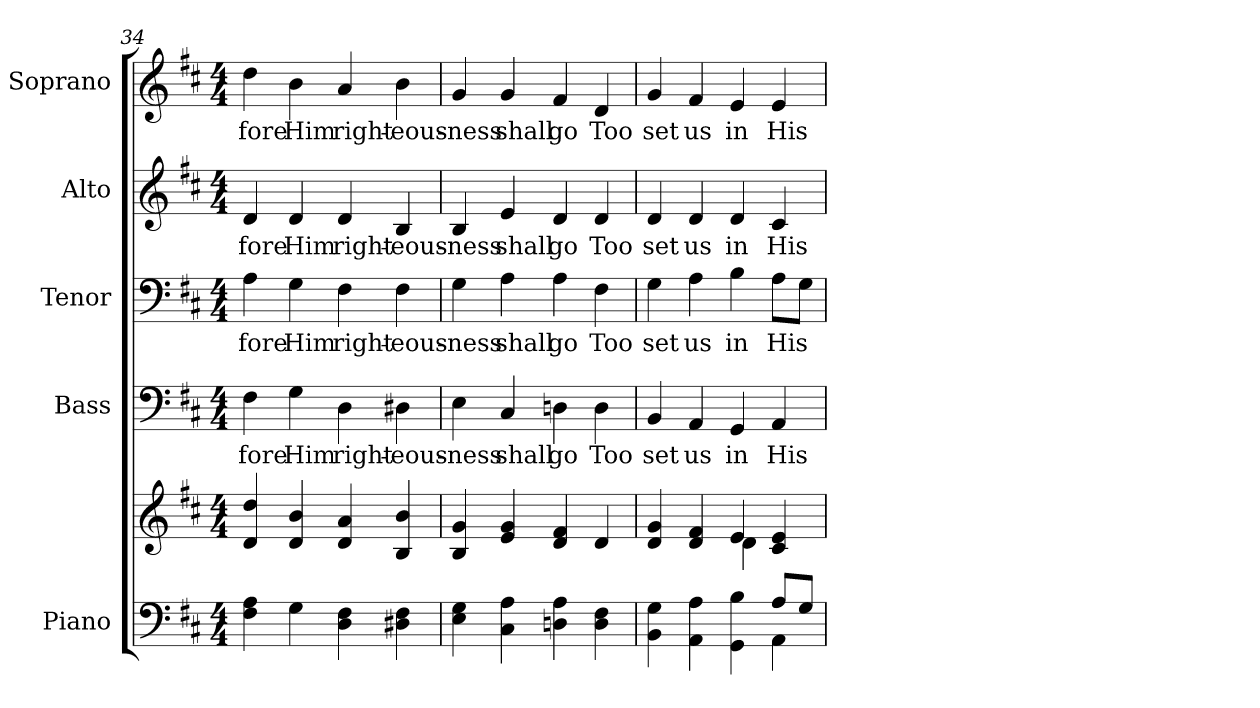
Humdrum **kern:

**kern	**kern	**kern	**text	**kern	**text	**kern	**text	**kern	**text
*part5	*part5	*part4	*part4	*part3	*part3	*part2	*part2	*part1	*part1
*staff6	*staff5	*staff4	*staff4	*staff3	*staff3	*staff2	*staff2	*staff1	*staff1
*I"Piano	*	*I"Bass	*	*I"Tenor	*	*I"Alto	*	*I"Soprano	*
*I'Pno.	*	*I'B.	*	*I'T.	*	*I'A.	*	*I'S.	*
*clefF4	*clefG2	*clefF4	*	*clefF4	*	*clefG2	*	*clefG2	*
*k[f#c#]	*k[f#c#]	*k[f#c#]	*	*k[f#c#]	*	*k[f#c#]	*	*k[f#c#]	*
*D:	*D:	*D:	*	*D:	*	*D:	*	*D:	*
*M4/4	*M4/4	*M4/4	*	*M4/4	*	*M4/4	*	*M4/4	*
=34	=34	=34	=34	=34	=34	=34	=34	=34	=34
!	!	!	!LO:LY:b:color=#000000	!	!	!	!	!	!
!	!	!	!	!	!LO:LY:b:color=#000000	!	!	!	!
!	!	!	!	!	!	!	!LO:LY:b:color=#000000	!	!
!	!	!	!	!	!	!	!	!	!LO:LY:b:color=#000000
4F#i\ 4Ai	4di/ 4ddi	4F#i\	-fore	4Ai\	-fore	4di/	-fore	4ddi\	-fore
!	!	!	!LO:LY:b:color=#000000	!	!	!	!	!	!
!	!	!	!	!	!LO:LY:b:color=#000000	!	!	!	!
!	!	!	!	!	!	!	!LO:LY:b:color=#000000	!	!
!	!	!	!	!	!	!	!	!	!LO:LY:b:color=#000000
4Gi\	4di/ 4bi	4Gi\	Him	4Gi\	Him	4di/	Him	4bi\	Him
!	!	!	!LO:LY:b:color=#000000	!	!	!	!	!	!
!	!	!	!	!	!LO:LY:b:color=#000000	!	!	!	!
!	!	!	!	!	!	!	!LO:LY:b:color=#000000	!	!
!	!	!	!	!	!	!	!	!	!LO:LY:b:color=#000000
4Di\ 4F#i	4di/ 4ai	4Di\	right-	4F#i\	right-	4di/	right-	4ai/	right-
!	!	!	!LO:LY:b:color=#000000	!	!	!	!	!	!
!	!	!	!	!	!LO:LY:b:color=#000000	!	!	!	!
!	!	!	!	!	!	!	!LO:LY:b:color=#000000	!	!
!	!	!	!	!	!	!	!	!	!LO:LY:b:color=#000000
4D#Xi\ 4F#i	4Bi/ 4bi	4D#Xi\	-eous-	4F#i\	-eous-	4Bi/	-eous-	4bi\	-eous-
!!LO:PB:g=z
=35	=35	=35	=35	=35	=35	=35	=35	=35	=35
!	!	!	!LO:LY:b:color=#000000	!	!	!	!	!	!
!	!	!	!	!	!LO:LY:b:color=#000000	!	!	!	!
!	!	!	!	!	!	!	!LO:LY:b:color=#000000	!	!
!	!	!	!	!	!	!	!	!	!LO:LY:b:color=#000000
4Ei\ 4Gi	4Bi/ 4gi	4Ei\	-ness	4Gi\	-ness	4Bi/	-ness	4gi/	-ness
!	!	!	!LO:LY:b:color=#000000	!	!	!	!	!	!
!	!	!	!	!	!LO:LY:b:color=#000000	!	!	!	!
!	!	!	!	!	!	!	!LO:LY:b:color=#000000	!	!
!	!	!	!	!	!	!	!	!	!LO:LY:b:color=#000000
4C#i\ 4Ai	4ei/ 4gi	4C#i/	shall	4Ai\	shall	4ei/	shall	4gi/	shall
!	!	!	!LO:LY:b:color=#000000	!	!	!	!	!	!
!	!	!	!	!	!LO:LY:b:color=#000000	!	!	!	!
!	!	!	!	!	!	!	!LO:LY:b:color=#000000	!	!
!	!	!	!	!	!	!	!	!	!LO:LY:b:color=#000000
4Dni\ 4Ai	4di/ 4f#i	4Dni\	go	4Ai\	go	4di/	go	4f#i/	go
!	!	!	!LO:LY:b:color=#000000	!	!	!	!	!	!
!	!	!	!	!	!LO:LY:b:color=#000000	!	!	!	!
!	!	!	!	!	!	!	!LO:LY:b:color=#000000	!	!
!	!	!	!	!	!	!	!	!	!LO:LY:b:color=#000000
4Di\ 4F#i	4di/	4Di\	Too	4F#i\	Too	4di/	Too	4di/	Too
=36	=36	=36	=36	=36	=36	=36	=36	=36	=36
*^	*^	*	*	*	*	*	*	*	*
!	!	!	!	!	!LO:LY:b:color=#000000	!	!	!	!	!	!
!	!	!	!	!	!	!	!LO:LY:b:color=#000000	!	!	!	!
!	!	!	!	!	!	!	!	!	!LO:LY:b:color=#000000	!	!
!	!	!	!	!	!	!	!	!	!	!	!LO:LY:b:color=#000000
4BBi\ 4Gi	2ryy	4di/ 4gi	2ryy	4BBi/	set	4Gi\	set	4di/	set	4gi/	set
!	!	!	!	!	!LO:LY:b:color=#000000	!	!	!	!	!	!
!	!	!	!	!	!	!	!LO:LY:b:color=#000000	!	!	!	!
!	!	!	!	!	!	!	!	!	!LO:LY:b:color=#000000	!	!
!	!	!	!	!	!	!	!	!	!	!	!LO:LY:b:color=#000000
4AAi\ 4Ai	.	4di/ 4f#i	.	4AAi/	us	4Ai\	us	4di/	us	4f#i/	us
!	!	!	!	!	!LO:LY:b:color=#000000	!	!	!	!	!	!
!	!	!	!	!	!	!	!LO:LY:b:color=#000000	!	!	!	!
!	!	!	!	!	!	!	!	!	!LO:LY:b:color=#000000	!	!
!	!	!	!	!	!	!	!	!	!	!	!LO:LY:b:color=#000000
4GGi\ 4Bi	4ryy	4ei/	4di\	4GGi/	in	4Bi\	in	4di/	in	4ei/	in
!	!	!	!	!	!LO:LY:b:color=#000000	!	!	!	!	!	!
!	!	!	!	!	!	!	!LO:LY:b:color=#000000	!	!	!	!
!	!	!	!	!	!	!	!	!	!LO:LY:b:color=#000000	!	!
!	!	!	!	!	!	!	!	!	!	!	!LO:LY:b:color=#000000
8Ai/L	4AAi\	4c#i/ 4ei	4ryy	4AAi/	His	8Ai\L	His	4c#i/	His	4ei/	His
8Gi/J	.	.	.	.	.	8Gi\J	.	.	.	.	.
*v	*v	*	*	*	*	*	*	*	*	*	*
*	*v	*v	*	*	*	*	*	*	*	*
=	=	=	=	=	=	=	=	=	=
*-	*-	*-	*-	*-	*-	*-	*-	*-	*-
